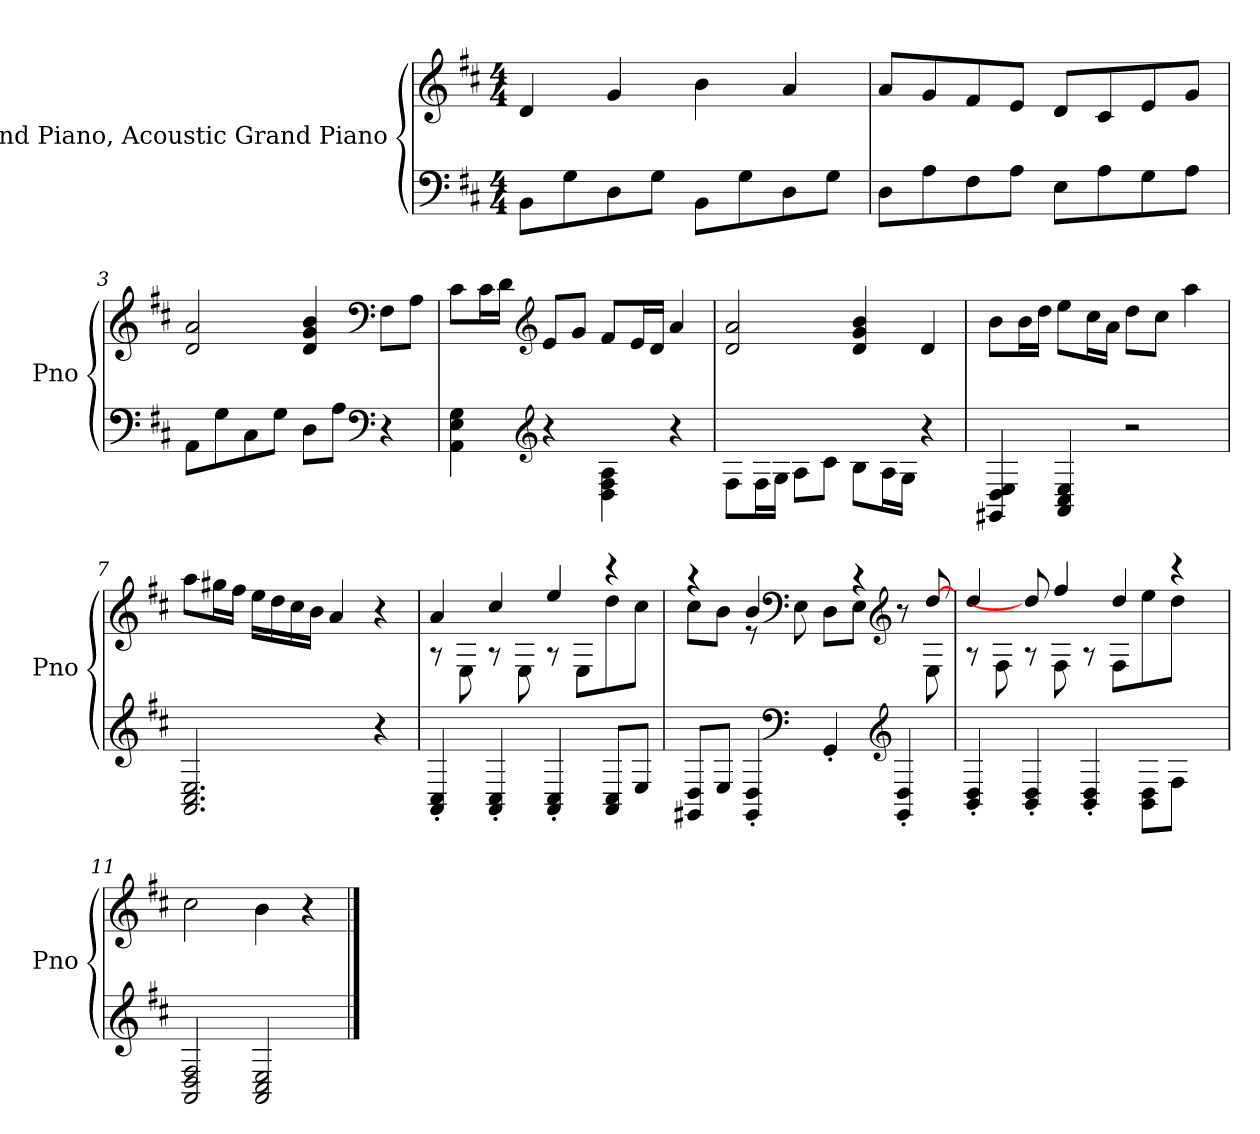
**kern	**kern
*part1	*part1
*staff2	*staff1
*I"Grand Piano, Acoustic Grand Piano	*
*I'Pno	*
*clefF4	*clefG2
*k[f#c#]	*k[f#c#]
*M4/4	*M4/4
*MM120	*MM120
=1	=1
8BBi\L	4di/
8Gi\	.
8Di\	4gi/
8Gi\J	.
8BBi\L	4bi\
8Gi\	.
8Di\	4ai/
8Gi\J	.
=2	=2
8Di\L	8ai/L
8Ai\	8gi/
8F#i\	8f#i/
8Ai\J	8ei/J
8Ei\L	8di/L
8Ai\	8c#i/
8Gi\	8ei/
8Ai\J	8gi/J
=3	=3
8AAi\L	2di/ 2ai/
8Gi\	.
8C#i\	.
8Gi\J	.
8Di\L	4di/ 4gi/ 4bi/
8Ai\J	.
*clefF4	*clefF4
4r	8F#i\L
.	8Ai\J
=4	=4
4AAi\ 4Ei\ 4Gi\	8c#i\L
.	16c#i\L
.	16di\JJ
*clefG2	*clefG2
4r	8ei/L
.	8gi/J
4Di\ 4F#i\ 4Ai\	8f#i/L
.	16ei/L
.	16di/JJ
4r	4ai/
!!LO:LB:g=z
=5	=5
8F#i\L	2di/ 2ai/
16F#i\L	.
16Gi\JJ	.
8Ai\L	.
8c#i\J	.
8Bi\L	4di/ 4gi/ 4bi/
16Ai\L	.
16Gi\JJ	.
4r	4di/
=6	=6
4GG#Xj/ 4Dj/ 4Ej/	8bj\L
.	16bj\L
.	16ddi\JJ
4AAi/ 4C#i/ 4Ei/	8eei\L
.	16cc#j\L
.	16ai\JJ
2r	8ddi\L
.	8cc#i\J
.	4aai\
=7	=7
2.AAi/ 2.C#i/ 2.Ei/	8aai\L
.	16gg#Xi\L
.	16ff#i\JJ
.	16eei\LL
.	16ddi\
.	16cc#i\
.	16bi\JJ
.	4ai/
4r	4r
=8	=8
*	*^
4AAi/' 4C#i/'	4ai/	8r
.	.	8Ei\
4AAi/' 4C#i/'	4cc#i/	8r
.	.	8Ei\
4AAi/' 4C#i/'	4eei/	8r
.	.	8Ei\L
8AAi/ 8C#i/L	4r	8ddi\
8Ei/J	.	8cc#i\J
!!LO:LB:g=z	!!
=9	=9	=9
*^	*	*
4.ryy	8GG#Xi/ 8Di/L	4r	8cc#i\L
.	8Ei/J	.	8bi\J
.	4GG#i/' 4Di/'	4bi/	8r
*clefF4	*	*clefF4	*
8ryy	.	.	8Ei\
2ryy	4GG#'i/	8ryy	8Di\L
.	.	4r	8Ei\J
*clefG2	*	*clefG2	*
.	4GG#i/' 4Di/'	.	8r
.	.	[8ddi/	8Ei\
*v	*v	*	*
=10	=10	=10
4BBi/' 4Di/'	4ddi/	8r
.	.	8F#i\
4BBi/' 4Di/'	8ddi/]	8r
.	4ff#i/	8F#i\
4BBi/' 4Di/'	.	8r
.	4ddi/	8F#i\L
8BBi\ 8Di\L	.	8eei\
8F#i\J	4r	8ddi\J
8ryy	.	8ryy
*	*v	*v
=11	=11
2AAi/ 2Di/ 2F#i/	2cc#i\
2AAi/ 2C#i/ 2Ei/	4bi\
.	4r
==	==
*-	*-
